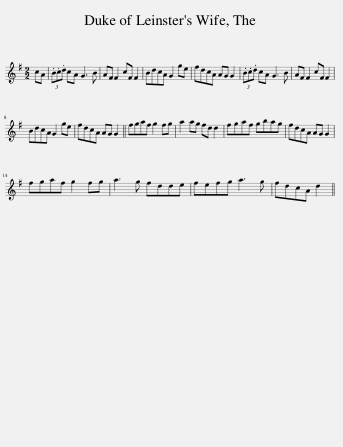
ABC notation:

X:1
L:1/8
M:2/2
I:linebreak $
K:G
V:1 treble
V:1
 cA | (3.B.c.d cA G3 B | AF F2 cF F2 | BdcA G2 ge | fdcA AG G2 | %5
 (3.B.c.d cA G3 B | AF F2 cF F2 |$ BdcA G2 ge | fdcA AG G2 || fgaf g2 fg | %10
 a2 ag fd d2 | fgaf gbag | fdcA AG G2 |$ fgaf g2 fg | a3 g fdde | %15
 fefg a3 g | fdcA d2 || %17
